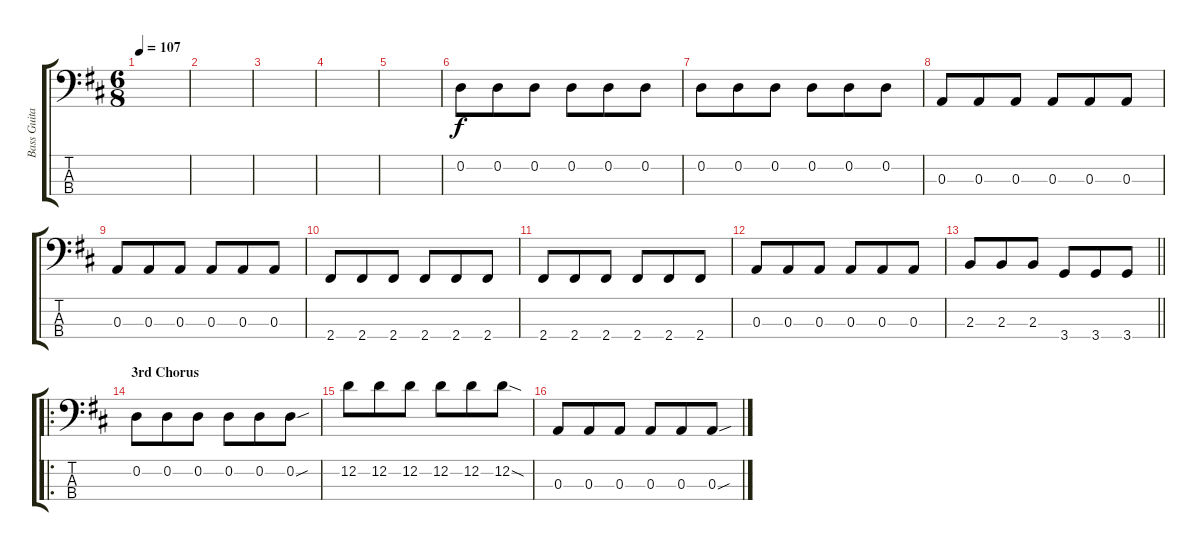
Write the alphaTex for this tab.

\track ("Bass Guitar" "Bass Guita") {instrument electricbassfinger}
\staff {score tabs}
\tuning (G2 D2 A1 E1) {hide}
\ts (6 8)
\tempo 107
\clef f4
\ks d
|
|
|
|
|
0.2.8 0.2.8 0.2.8 0.2.8 0.2.8 0.2.8 |
0.2.8 0.2.8 0.2.8 0.2.8 0.2.8 0.2.8 |
0.3.8 0.3.8 0.3.8 0.3.8 0.3.8 0.3.8 |
0.3.8 0.3.8 0.3.8 0.3.8 0.3.8 0.3.8 |
2.4.8 2.4.8 2.4.8 2.4.8 2.4.8 2.4.8 |
2.4.8 2.4.8 2.4.8 2.4.8 2.4.8 2.4.8 |
0.3.8 0.3.8 0.3.8 0.3.8 0.3.8 0.3.8 |
\barLineRight lightlight
2.3.8 2.3.8 2.3.8 3.4.8 3.4.8 3.4.8 |
\ro
\section ("" "3rd Chorus")
0.2.8 0.2.8 0.2.8 0.2.8 0.2.8 0.2{sou}.8 |
12.2.8 12.2.8 12.2.8 12.2.8 12.2.8 12.2{sod}.8 |
0.3.8 0.3.8 0.3.8 0.3.8 0.3.8 0.3{sou}.8
